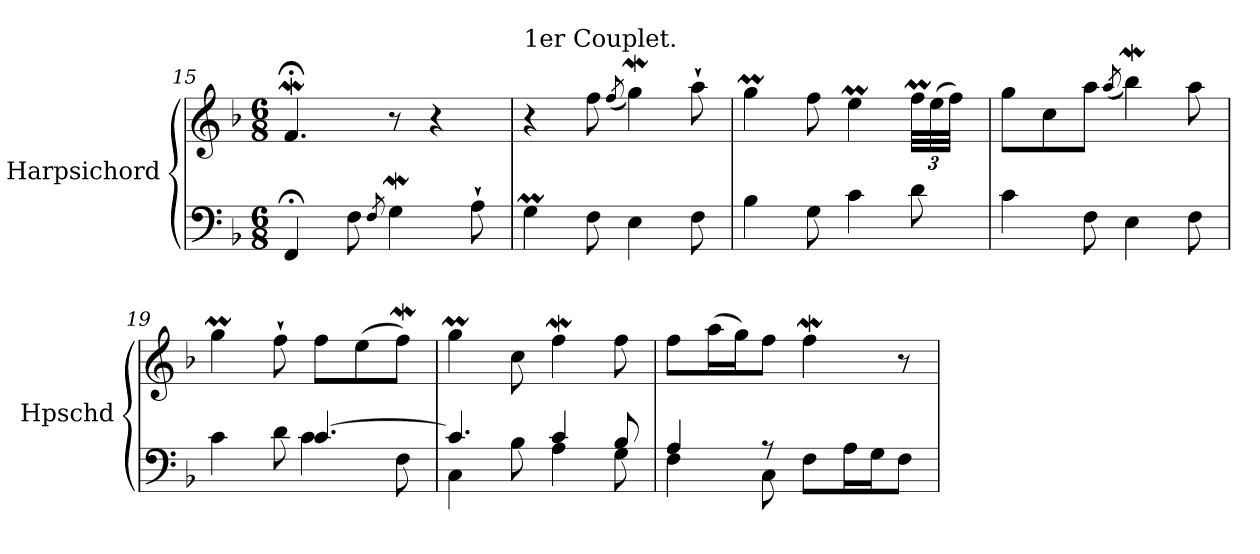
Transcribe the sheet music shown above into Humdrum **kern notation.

**kern	**kern
*part1	*part1
*staff2	*staff1
*I"Harpsichord	*
*I'Hpschd	*
*clefF4	*clefG2
*k[b-]	*k[b-]
*M6/8	*M6/8
=15	=15
4FF;/	4.f;<w/
8F\	.
8qF/	.
4GW\	8r
.	4r
8A`\	.
=16	=16
!	!LO:TX:a:t=1er Couplet.
4GM\	4r
8F\	8ff\
.	(8qff/
4E\	4ggW\)
8F\	8aa`\
=17	=17
4B-\	4ggM\
8G\	8ff\
4c\	4eem\
*	*Xbrackettup
8d\	48ffM\LLL
.	(48ee\
.	48ff\JJJ)
.	16ryy
!!LO:LB:g=z
=18	=18
4c\	8gg\L
.	8cc\
8F\	8aa\J
.	(8qaa/
4E\	4bb-w\)
8F\	8aa\
=19	=19
*^	*
4c\	4.ryy	4ggM\
8d\	.	8ff`\
[4.c/	4c\	8ff\L
.	.	(8ee\
.	8F\	8ffw\J)
=20	=20	=20
4.c/]	4C\	4ggM\
.	8B-\	8cc\
4c/	4A\	4ffw\
8B-/	8G\	8ff\
=21	=21	=21
4A/	4F\	8ff\L
.	.	(16aa\L
.	.	16gg\J)
8r	8C\	8ff\J
8F\L	8ryy	4ffw\
16A\L	4ryy	.
16G\J	.	.
8F\J	.	8r
*v	*v	*
=	=
*-	*-
